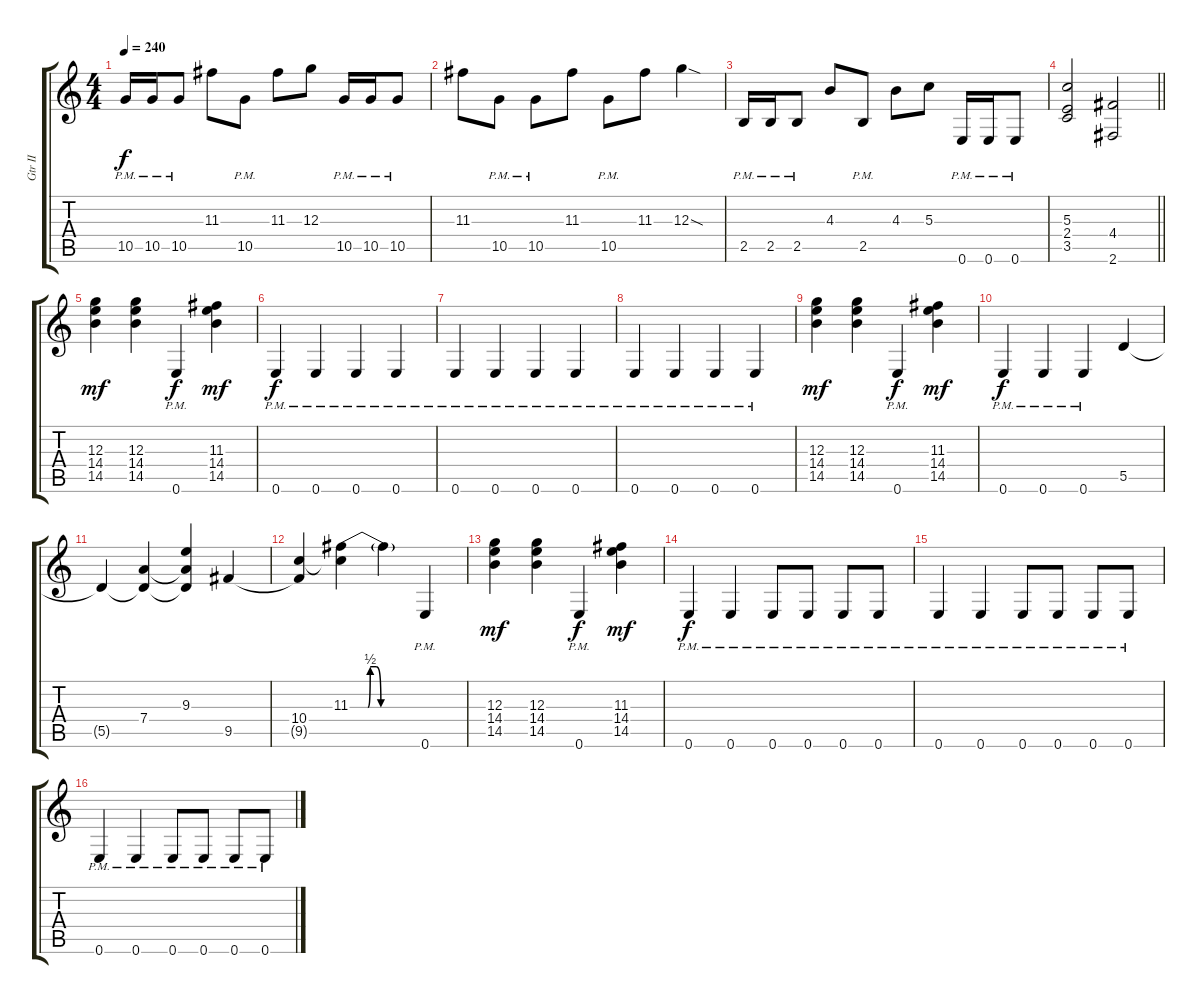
\track ("Gtr II" "Gtr II") {instrument overdrivenguitar}
\staff {score tabs}
\tuning (E4 B3 G3 D3 A2 E2) {hide}
\ts (4 4)
\tempo 240
\clef g2
\ks c
10.5{pm}.16{dy f} 10.5{pm}.16 10.5{pm}.8 11.3.8 10.5{pm}.8 11.3.8 12.3.8 10.5{pm}.16 10.5{pm}.16 10.5{pm}.8 |
11.3.8 10.5{pm}.8 10.5{pm}.8 11.3.8 10.5{pm}.8 11.3.8 12.3{sod}.4 |
2.5{pm}.16 2.5{pm}.16 2.5{pm}.8 4.3.8 2.5{pm}.8 4.3.8 5.3.8 0.6{pm}.16 0.6{pm}.16 0.6{pm}.8 |
\barLineRight lightlight
(5.3 2.4 3.5).2 (4.4 2.6).2 |
(12.3 14.4 14.5).4{dy mf} (12.3 14.4 14.5).4 0.6{pm}.4{dy f} (11.3 14.4 14.5).4{dy mf} |
0.6{pm}.4{dy f} 0.6{pm}.4 0.6{pm}.4 0.6{pm}.4 |
0.6{pm}.4 0.6{pm}.4 0.6{pm}.4 0.6{pm}.4 |
0.6{pm}.4 0.6{pm}.4 0.6{pm}.4 0.6{pm}.4 |
(12.3 14.4 14.5).4{dy mf} (12.3 14.4 14.5).4 0.6{pm}.4{dy f} (11.3 14.4 14.5).4{dy mf} |
0.6{pm}.4{dy f} 0.6{pm}.4 0.6{pm}.4 5.5.4 |
5.5{t}.4 (7.4 5.5{t}).4 (9.3 7.4{t} 5.5{t}).4 9.5.4 |
(10.4 9.5{t}).4 (11.3{be (custom 0 0 15 0 17 2 22 2 26 0 32 0 45 0 60 0)} 10.4{t}).4 11.3{t}.4 0.6{pm}.4 |
(12.3 14.4 14.5).4{dy mf} (12.3 14.4 14.5).4 0.6{pm}.4{dy f} (11.3 14.4 14.5).4{dy mf} |
0.6{pm}.4{dy f} 0.6{pm}.4 0.6{pm}.8 0.6{pm}.8 0.6{pm}.8 0.6{pm}.8 |
0.6{pm}.4 0.6{pm}.4 0.6{pm}.8 0.6{pm}.8 0.6{pm}.8 0.6{pm}.8 |
0.6{pm}.4 0.6{pm}.4 0.6{pm}.8 0.6{pm}.8 0.6{pm}.8 0.6{pm}.8
